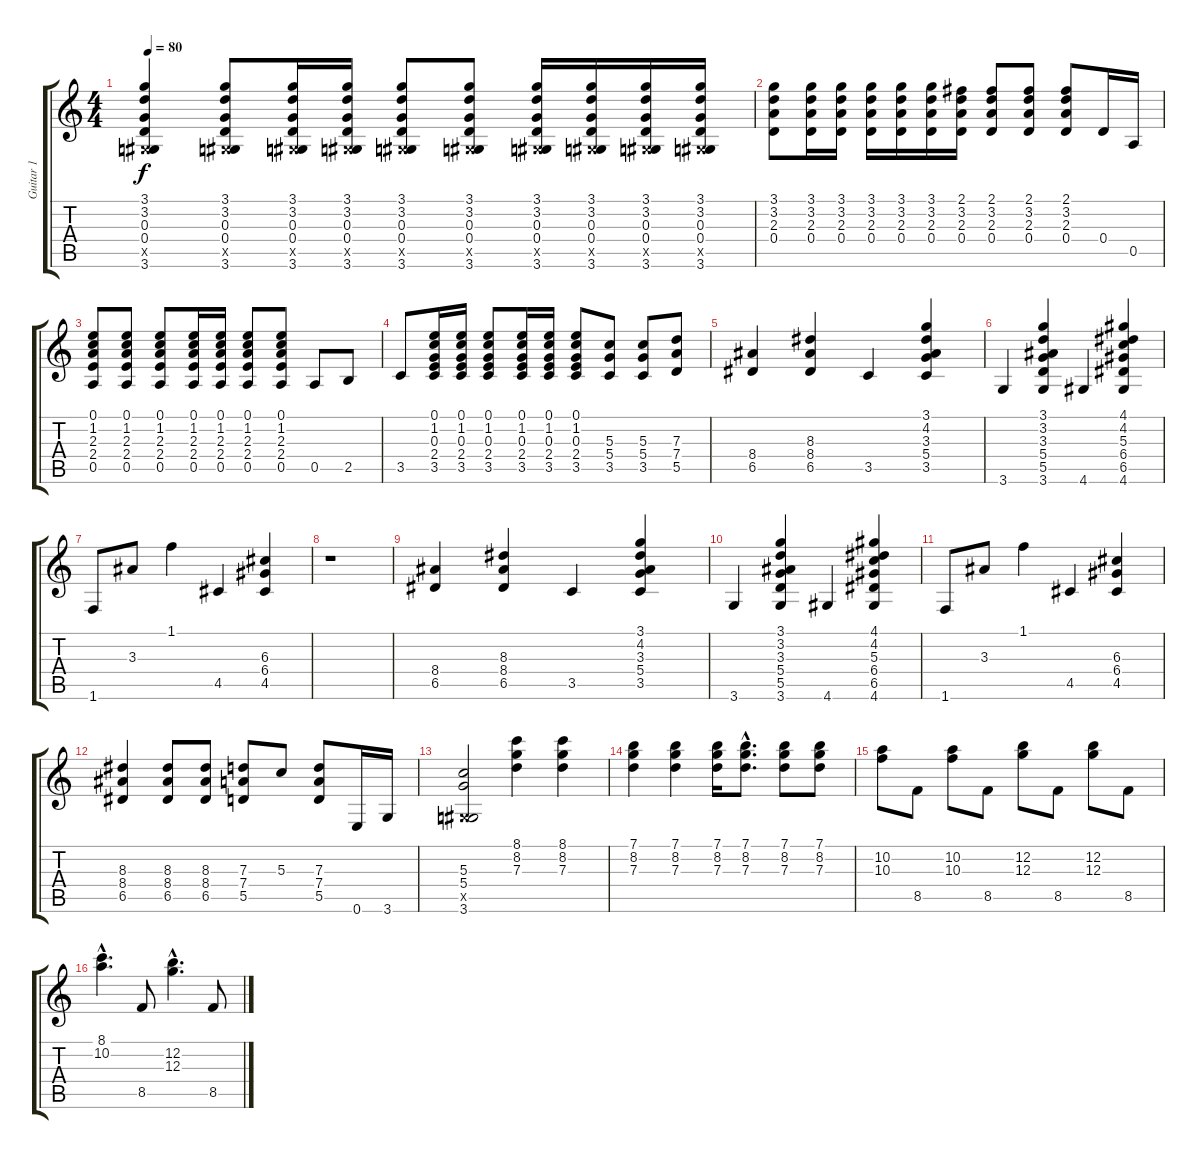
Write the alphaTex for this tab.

\track ("Guitar 1" "Guitar 1") {instrument distortionguitar}
\staff {score tabs}
\tuning (E4 B3 G3 D3 A2 E2) {hide}
\ts (4 4)
\tempo 80
\clef g2
\ks c
(3.1 3.2 0.3 0.4 -1.5{x} 3.6).4{dy f} (3.1 3.2 0.3 0.4 -1.5{x} 3.6).8 (3.1 3.2 0.3 0.4 -1.5{x} 3.6).16 (3.1 3.2 0.3 0.4 -1.5{x} 3.6).16 (3.1 3.2 0.3 0.4 -1.5{x} 3.6).8 (3.1 3.2 0.3 0.4 -1.5{x} 3.6).8 (3.1 3.2 0.3 0.4 -1.5{x} 3.6).16 (3.1 3.2 0.3 0.4 -1.5{x} 3.6).16 (3.1 3.2 0.3 0.4 -1.5{x} 3.6).16 (3.1 3.2 0.3 0.4 -1.5{x} 3.6).16 |
(3.1 3.2 2.3 0.4).8 (3.1 3.2 2.3 0.4).16 (3.1 3.2 2.3 0.4).16 (3.1 3.2 2.3 0.4).16 (3.1 3.2 2.3 0.4).16 (3.1 3.2 2.3 0.4).16 (2.1 3.2 2.3 0.4).16 (2.1 3.2 2.3 0.4).8 (2.1 3.2 2.3 0.4).8 (2.1 3.2 2.3 0.4).8 0.4.16 0.5.16 |
(0.1 1.2 2.3 2.4 0.5).8 (0.1 1.2 2.3 2.4 0.5).8 (0.1 1.2 2.3 2.4 0.5).8 (0.1 1.2 2.3 2.4 0.5).16 (0.1 1.2 2.3 2.4 0.5).16 (0.1 1.2 2.3 2.4 0.5).8 (0.1 1.2 2.3 2.4 0.5).8 0.5.8 2.5.8 |
3.5.8 (0.1 1.2 0.3 2.4 3.5).16 (0.1 1.2 0.3 2.4 3.5).16 (0.1 1.2 0.3 2.4 3.5).8 (0.1 1.2 0.3 2.4 3.5).16 (0.1 1.2 0.3 2.4 3.5).16 (0.1 1.2 0.3 2.4 3.5).8 (5.3 5.4 3.5).8 (5.3 5.4 3.5).8 (7.3 7.4 5.5).8 |
(8.4 6.5).4 (8.3 8.4 6.5).4 3.5.4 (3.1 4.2 3.3 5.4 3.5).4 |
3.6.4 (3.1 3.2 3.3 5.4 5.5 3.6).4 4.6.4 (4.1 4.2 5.3 6.4 6.5 4.6).4 |
1.6.8 3.3.8 1.1.4 4.5.4 (6.3 6.4 4.5).4 |
r.1 |
(8.4 6.5).4 (8.3 8.4 6.5).4 3.5.4 (3.1 4.2 3.3 5.4 3.5).4 |
3.6.4 (3.1 3.2 3.3 5.4 5.5 3.6).4 4.6.4 (4.1 4.2 5.3 6.4 6.5 4.6).4 |
1.6.8 3.3.8 1.1.4 4.5.4 (6.3 6.4 4.5).4 |
(8.3 8.4 6.5).4 (8.3 8.4 6.5).8 (8.3 8.4 6.5).8 (7.3 7.4 5.5).8 5.3.8 (7.3 7.4 5.5).8 0.6.16 3.6.16 |
(5.3 5.4 -1.5{x} 3.6).2 (8.1 8.2 7.3).4 (8.1 8.2 7.3).4 |
(7.1 8.2 7.3).4 (7.1 8.2 7.3).4 (7.1 8.2 7.3).16 (7.1{hac} 8.2{hac} 7.3{hac}).8{d} (7.1 8.2 7.3).8 (7.1 8.2 7.3).8 |
(10.2 10.3).8 8.5.8 (10.2 10.3).8 8.5.8 (12.2 12.3).8 8.5.8 (12.2 12.3).8 8.5.8 |
(8.1{hac} 10.2{hac}).4{d} 8.5.8 (12.2{hac} 12.3{hac}).4{d} 8.5.8
